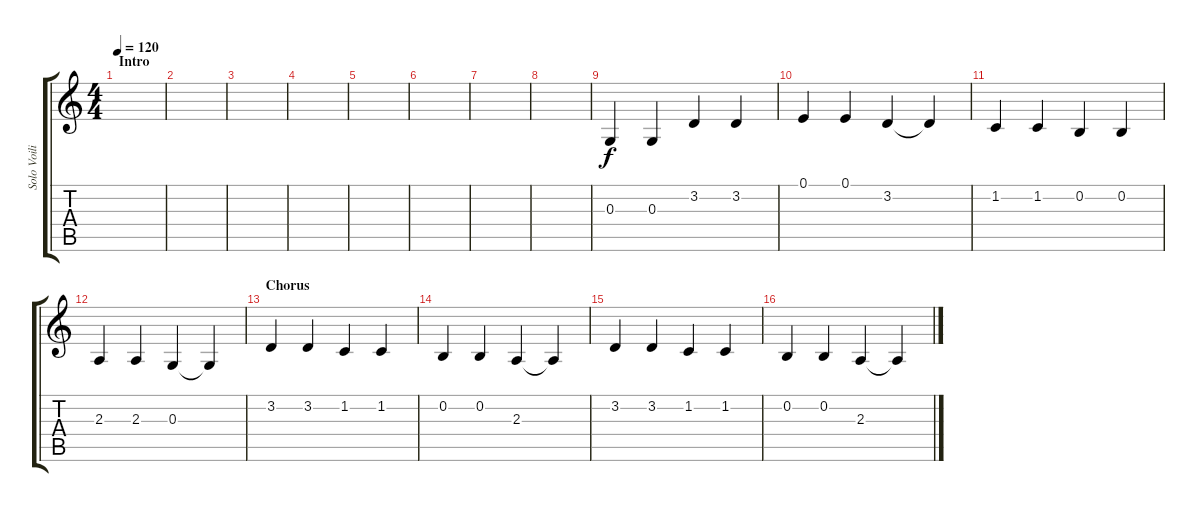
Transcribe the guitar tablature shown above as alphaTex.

\track ("Solo Voilin" "Solo Voili") {instrument violin}
\staff {score tabs}
\tuning (E4 B3 G3 D3 A2 E2) {hide}
\ts (4 4)
\section ("" "Intro")
\tempo 120
\clef g2
\ks c
|
|
|
|
|
|
|
|
0.3.4 0.3.4 3.2.4 3.2.4 |
0.1.4 0.1.4 3.2.4 3.2{t}.4 |
1.2.4 1.2.4 0.2.4 0.2.4 |
2.3.4 2.3.4 0.3.4 0.3{t}.4 |
\section ("" "Chorus")
3.2.4 3.2.4 1.2.4 1.2.4 |
0.2.4 0.2.4 2.3.4 2.3{t}.4 |
3.2.4 3.2.4 1.2.4 1.2.4 |
0.2.4 0.2.4 2.3.4 2.3{t}.4
